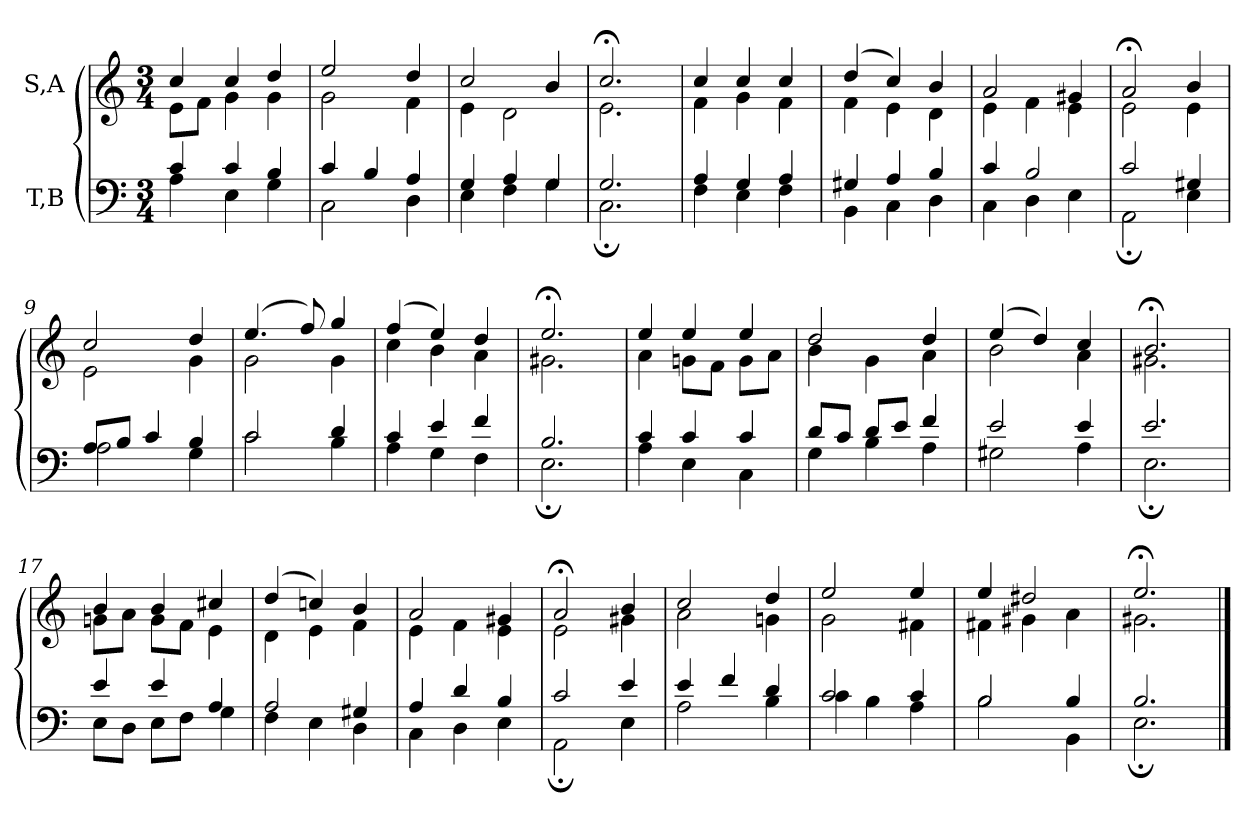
**kern	**kern
*part2	*part1
*staff2	*staff1
*I"T,B	*I"S,A
*clefF4	*clefG2
*k[]	*k[]
*M3/4	*M3/4
=1	=1
*^	*^
4c	4A	4cc	8eL
.	.	.	8fJ
4c	4E	4cc	4g
4B	4G	4dd	4g
=2	=2	=2	=2
4c	2C	2ee	2g
4B	.	.	.
4A	4D	4dd	4f
=3	=3	=3	=3
4G	4E	2cc	4e
4A	4F	.	2d
4G	4G	4b	.
=4	=4	=4	=4
2.G	2.C;	2.cc;<	2.e
=5	=5	=5	=5
4A	4F	4cc	4f
4G	4E	4cc	4g
4A	4F	4cc	4f
=6	=6	=6	=6
4G#X	4BB	(>4dd	4f
4A	4C	4cc)	4e
4B	4D	4b	4d
=7	=7	=7	=7
4c	4C	2a	4e
2B	4D	.	4f
.	4E	4g#X	4e
=8	=8	=8	=8
2c	2AA;	2a;<	2e
4G#X	4E	4b	4e
=9	=9	=9	=9
8AL	2A	2cc	2e
8BJ	.	.	.
4c	.	.	.
4B	4G	4dd	4g
=10	=10	=10	=10
2c	2c	(>4.ee	2g
.	.	8ff)	.
4d	4B	4gg	4g
=11	=11	=11	=11
4c	4A	(>4ff	4cc
4e	4G	4ee)	4b
4f	4F	4dd	4a
=12	=12	=12	=12
2.B	2.E;	2.ee;<	2.g#X
=13	=13	=13	=13
4c	4A	4ee	4a
4c	4E	4ee	8gnL
.	.	.	8fJ
4c	4C	4ee	8gL
.	.	.	8aJ
=14	=14	=14	=14
8dL	4G	2dd	4b
8cJ	.	.	.
8dL	4B	.	4g
8eJ	.	.	.
4f	4A	4dd	4a
=15	=15	=15	=15
2e	2G#X	(>4ee	2b
.	.	4dd)	.
4e	4A	4cc	4a
=16	=16	=16	=16
2.e	2.E;	2.b;<	2.g#X
=17	=17	=17	=17
4e	8EL	4b	8gnL
.	8DJ	.	8aJ
4e	8EL	4b	8gL
.	8FJ	.	8fJ
4A	4G	4cc#X	4e
=18	=18	=18	=18
2A	4F	(>4dd	4d
.	4E	4ccn)	4e
4G#X	4D	4b	4f
=19	=19	=19	=19
4A	4C	2a	4e
4d	4D	.	4f
4B	4E	4g#X	4e
=20	=20	=20	=20
2c	2AA;	2a;<	2e
4e	4E	4b	4g#X
=21	=21	=21	=21
4e	2A	2cc	2a
4f	.	.	.
4d	4B	4dd	4gn
=22	=22	=22	=22
2c	4c	2ee	2g
.	4B	.	.
4c	4A	4ee	4f#X
=23	=23	=23	=23
2B	2B	4ee	4f#X
.	.	2dd#X	4g#X
4B	4BB	.	4a
=24	=24	=24	=24
2.B	2.E;	2.ee;<	2.g#X
*v	*v	*	*
*	*v	*v
==	==
*-	*-
